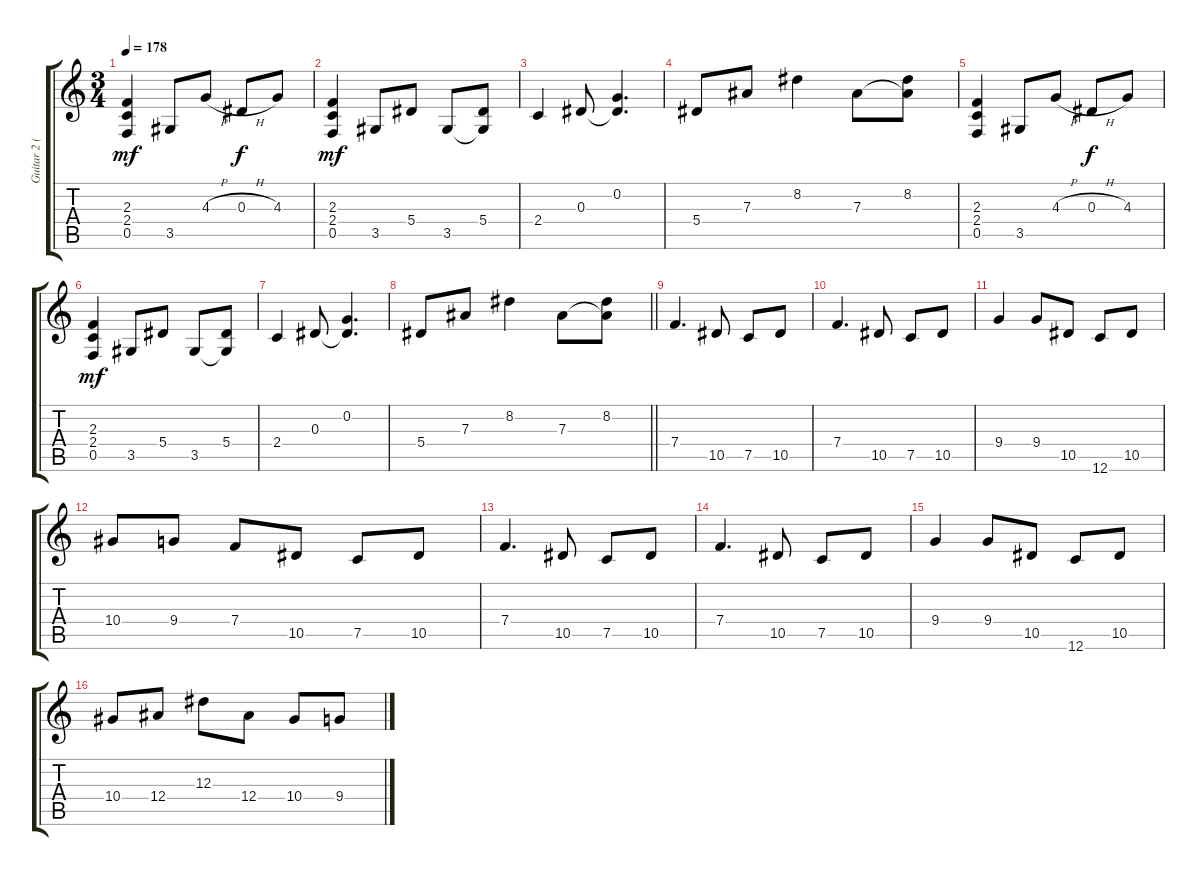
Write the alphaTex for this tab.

\track ("Guitar 2 (Lead)" "Guitar 2 (") {instrument distortionguitar}
\staff {score tabs}
\tuning (C4 G3 Eb3 Bb2 F2 C2) {hide}
\ts (3 4)
\tempo 178
\clef g2
\ks c
(2.3 2.4 0.5).4{dy mf volume 12 balance 2 instrument distortionguitar} 3.5.8 4.3{h}.8 0.3{h}.8{dy f} 4.3.8 |
(2.3 2.4 0.5).4{dy mf} 3.5.8 5.4.8 3.5.8 (5.4 3.5{t}).8 |
2.4.4 0.3.8 (0.2 0.3{t}).4{d} |
5.4.8 7.3.8 8.2.4 7.3.8 (8.2 7.3{t}).8 |
(2.3 2.4 0.5).4 3.5.8 4.3{h}.8 0.3{h}.8{dy f} 4.3.8 |
(2.3 2.4 0.5).4{dy mf} 3.5.8 5.4.8 3.5.8 (5.4 3.5{t}).8 |
2.4.4 0.3.8 (0.2 0.3{t}).4{d} |
\barLineRight lightlight
5.4.8 7.3.8 8.2.4 7.3.8 (8.2 7.3{t}).8 |
7.4.4{d volume 14 balance 14 instrument distortionguitar} 10.5.8 7.5.8 10.5.8 |
7.4.4{d} 10.5.8 7.5.8 10.5.8 |
9.4.4 9.4.8 10.5.8 12.6.8 10.5.8 |
10.4.8 9.4.8 7.4.8 10.5.8 7.5.8 10.5.8 |
7.4.4{d} 10.5.8 7.5.8 10.5.8 |
7.4.4{d} 10.5.8 7.5.8 10.5.8 |
9.4.4 9.4.8 10.5.8 12.6.8 10.5.8 |
10.4.8 12.4.8 12.3.8 12.4.8 10.4.8 9.4.8
